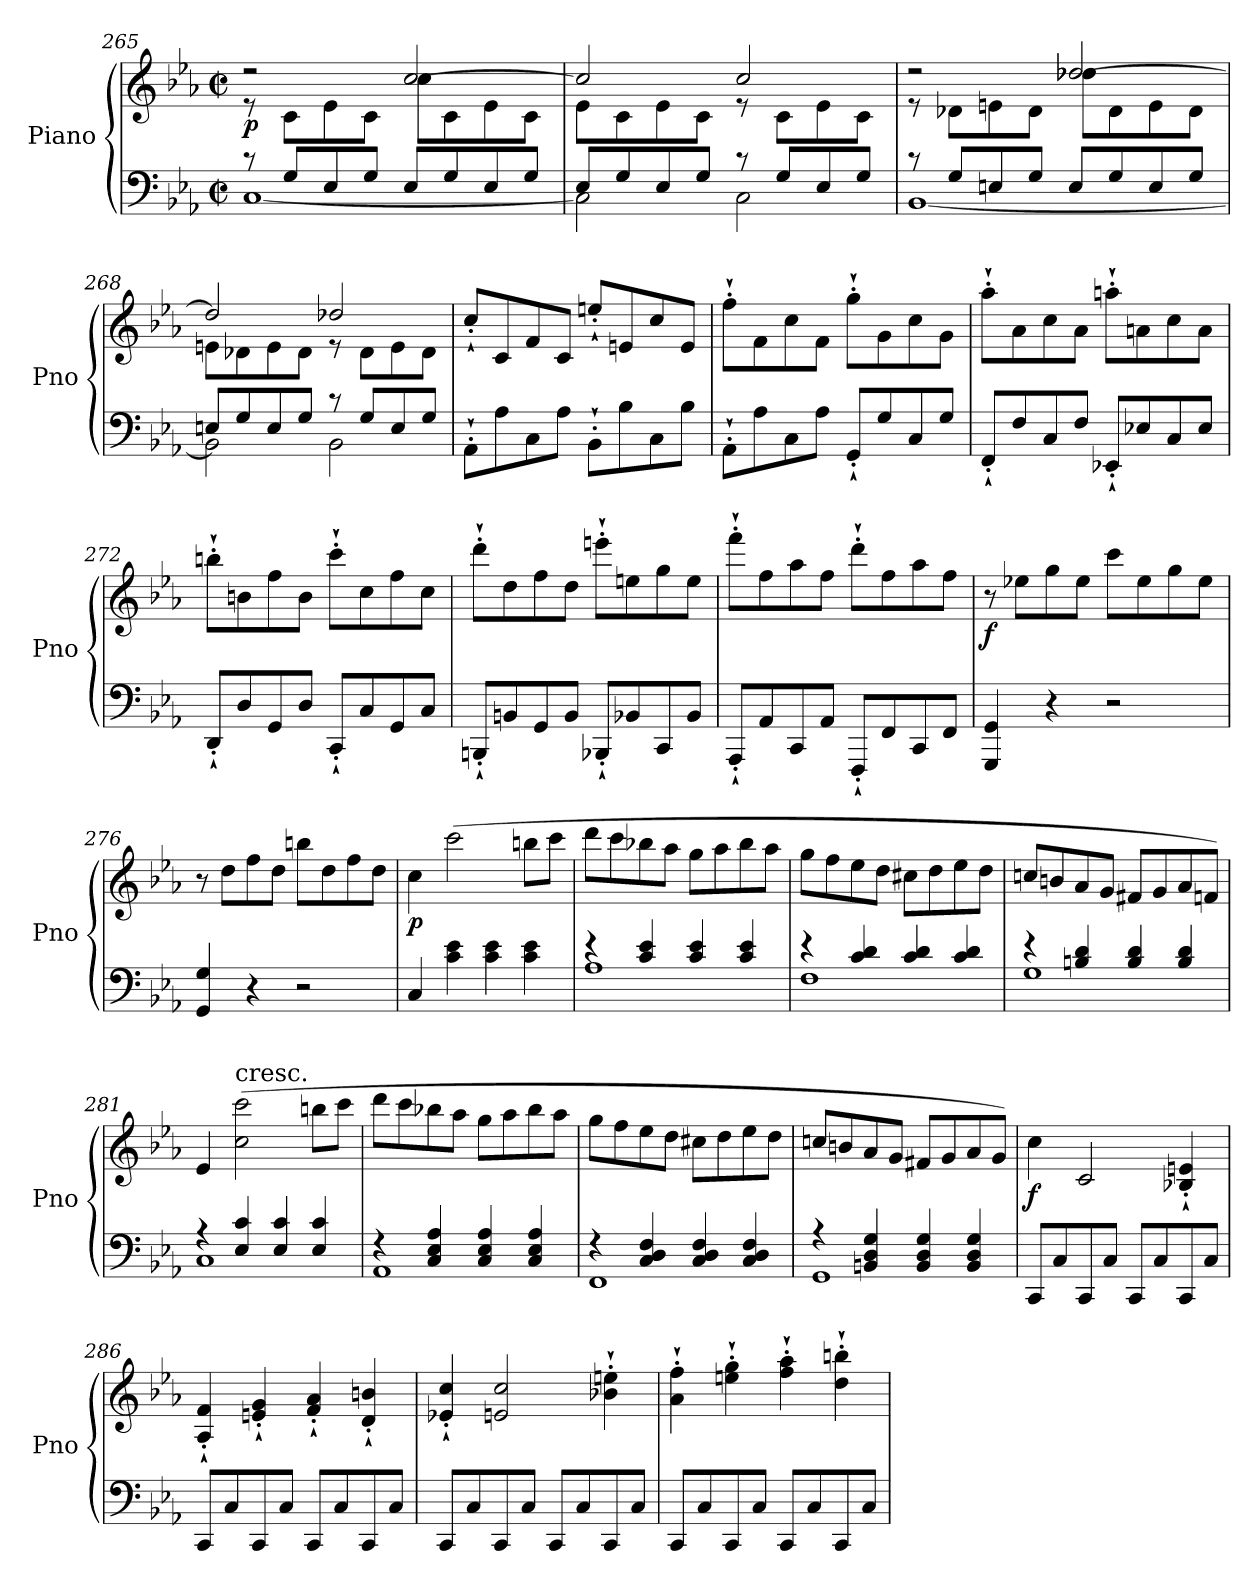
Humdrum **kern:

**kern	**kern	**dynam
*part1	*part1	*part1
*staff2	*staff1	*staff1/2
*I"Piano	*	*
*I'Pno	*	*
*clefF4	*clefG2	*
*k[b-e-a-]	*k[b-e-a-]	*
*E-:	*E-:	*
*M2/2	*M2/2	*
*met(c|)	*met(c|)	*
=265	=265	=265
*^	*^	*
!	!	!	!	!LO:DY:b
8rc	[1C	2rdd	8re	p
8G/L	.	.	8c\L	.
8E-/	.	.	8e-\	.
8G/J	.	.	8c\J	.
8E-/L	.	[2cc/	8cc\L	.
8G/	.	.	8c\	.
8E-/	.	.	8e-\	.
8G/J	.	.	8c\J	.
=266	=266	=266	=266	=266
8E-/L	2C\]	2cc/]	8e-\L	.
8G/	.	.	8c\	.
8E-/	.	.	8e-\	.
8G/J	.	.	8c\J	.
8rc	2C\	2cc/	8re	.
8G/L	.	.	8c\L	.
8E-/	.	.	8e-\	.
8G/J	.	.	8c\J	.
=267	=267	=267	=267	=267
8rc	[1BB-	2rdd	8re	.
8G/L	.	.	8d-X\L	.
8En/	.	.	8en\	.
8G/J	.	.	8d-\J	.
8E/L	.	[2dd-X/	8dd-\L	.
8G/	.	.	8d-\	.
8E/	.	.	8e\	.
8G/J	.	.	8d-\J	.
=268	=268	=268	=268	=268
8En/L	2BB-\]	2dd-/]	8en\L	.
8G/	.	.	8d-X\	.
8E/	.	.	8e\	.
8G/J	.	.	8d-\J	.
8rc	2BB-\	2dd-X/	8re	.
8G/L	.	.	8d-\L	.
8E/	.	.	8e\	.
8G/J	.	.	8d-\J	.
*v	*v	*	*	*
=269	=269	=269	=269
!	!LO:TX:a:t=cresc.	!	!
*	*v	*v	*
8AA-'`\L	8cc'`/L	.
8A-\	8c/	.
8C\	8f/	.
8A-\J	8c/J	.
8BB-'`\L	8een'`/L	.
8B-\	8en/	.
8C\	8cc/	.
8B-\J	8e/J	.
=270	=270	=270
8AA-'`\L	8ff'`\L	.
8A-\	8f\	.
8C\	8cc\	.
8A-\J	8f\J	.
8GG'`/L	8gg'`\L	.
8G/	8g\	.
8C/	8cc\	.
8G/J	8g\J	.
=271	=271	=271
8FF'`/L	8aa-'`\L	.
8F/	8a-\	.
8C/	8cc\	.
8F/J	8a-\J	.
8EE-X'`/L	8aan'`\L	.
8E-X/	8an\	.
8C/	8cc\	.
8E-/J	8a\J	.
=272	=272	=272
8DD'`/L	8bbn'`\L	.
8D/	8bn\	.
8GG/	8ff\	.
8D/J	8b\J	.
8CC'`/L	8ccc'`\L	.
8C/	8cc\	.
8GG/	8ff\	.
8C/J	8cc\J	.
=273	=273	=273
8BBBn'`/L	8ddd'`\L	.
8BBn/	8dd\	.
8GG/	8ff\	.
8BB/J	8dd\J	.
8BBB-X'`/L	8eeen'`\L	.
8BB-X/	8een\	.
8CC/	8gg\	.
8BB-/J	8ee\J	.
=274	=274	=274
8AAA-'`/L	8fff'`\L	.
8AA-/	8ff\	.
8CC/	8aa-\	.
8AA-/J	8ff\J	.
8FFF'`/L	8ddd'`\L	.
8FF/	8ff\	.
8CC/	8aa-\	.
8FF/J	8ff\J	.
=275	=275	=275
!	!	!LO:DY:b
4GGG/ 4GG/	8r	f
.	8ee-X\L	.
4r	8gg\	.
.	8ee-\J	.
2r	8ccc\L	.
.	8ee-\	.
.	8gg\	.
.	8ee-\J	.
=276	=276	=276
4GG/ 4G/	8r	.
.	8dd\L	.
4r	8ff\	.
.	8dd\J	.
2r	8bbn\L	.
.	8dd\	.
.	8ff\	.
.	8dd\J	.
=277	=277	=277
!	!	!LO:DY:b
4C/	4cc\	p
4c\ 4e-\	(>2ccc\	.
4c\ 4e-\	.	.
4c\ 4e-\	8bbn\L	.
.	8ccc\J	.
=278	=278	=278
*^	*	*
4re	1A-	8ddd\L	.
.	.	8ccc\	.
4c/ 4e-/	.	8bb-X\	.
.	.	8aa-\J	.
4c/ 4e-/	.	8gg\L	.
.	.	8aa-\	.
4c/ 4e-/	.	8bb-\	.
.	.	8aa-\J	.
=279	=279	=279	=279
4re	1F	8gg\L	.
.	.	8ff\	.
4c/ 4d/	.	8ee-\	.
.	.	8dd\J	.
4c/ 4d/	.	8cc#X\L	.
.	.	8dd\	.
4c/ 4d/	.	8ee-\	.
.	.	8dd\J	.
=280	=280	=280	=280
4re	1G	8ccn/L	.
.	.	8bn/	.
4Bn/ 4d/	.	8a-/	.
.	.	8g/J	.
4B/ 4d/	.	8f#X/L	.
.	.	8g/	.
4B/ 4d/	.	8a-/	.
.	.	8fn/J)	.
=281	=281	=281	=281
4rA	1C	4e-/	.
!	!	!LO:TX:a:t=cresc.	!
4E-/ 4c/	.	(>2cc\ 2ccc\	.
4E-/ 4c/	.	.	.
4E-/ 4c/	.	8bbn\L	.
.	.	8ccc\J	.
=282	=282	=282	=282
4rF	1AA-	8ddd\L	.
.	.	8ccc\	.
4C/ 4E-/ 4A-/	.	8bb-X\	.
.	.	8aa-\J	.
4C/ 4E-/ 4A-/	.	8gg\L	.
.	.	8aa-\	.
4C/ 4E-/ 4A-/	.	8bb-\	.
.	.	8aa-\J	.
=283	=283	=283	=283
4rF	1FF	8gg\L	.
.	.	8ff\	.
4C/ 4D/ 4F/	.	8ee-\	.
.	.	8dd\J	.
4C/ 4D/ 4F/	.	8cc#X\L	.
.	.	8dd\	.
4C/ 4D/ 4F/	.	8ee-\	.
.	.	8dd\J	.
=284	=284	=284	=284
4rA	1GG	8ccn/L	.
.	.	8bn/	.
4BBn/ 4D/ 4G/	.	8a-/	.
.	.	8g/J	.
4BB/ 4D/ 4G/	.	8f#X/L	.
.	.	8g/	.
4BB/ 4D/ 4G/	.	8a-/	.
.	.	8g/J)	.
*v	*v	*	*
=285	=285	=285
!	!	!LO:DY:b
8CC/L	4cc\	f
8C/	.	.
8CC/	2c/	.
8C/J	.	.
8CC/L	.	.
8C/	.	.
8CC/	4B-X/'` 4en/'`	.
8C/J	.	.
=286	=286	=286
8CC/L	4A-/'` 4f/'`	.
8C/	.	.
8CC/	4en/'` 4g/'`	.
8C/J	.	.
8CC/L	4f/'` 4a-/'`	.
8C/	.	.
8CC/	4d/'` 4bn/'`	.
8C/J	.	.
=287	=287	=287
8CC/L	4e-X/'` 4cc/'`	.
8C/	.	.
8CC/	2en/ 2cc/	.
8C/J	.	.
8CC/L	.	.
8C/	.	.
8CC/	4b-X\'` 4een\'`	.
8C/J	.	.
=288	=288	=288
8CC/L	4a-\'` 4ff\'`	.
8C/	.	.
8CC/	4een\'` 4gg\'`	.
8C/J	.	.
8CC/L	4ff\'` 4aa-\'`	.
8C/	.	.
8CC/	4dd\'` 4bbn\'`	.
8C/J	.	.
=	=	=
*-	*-	*-
